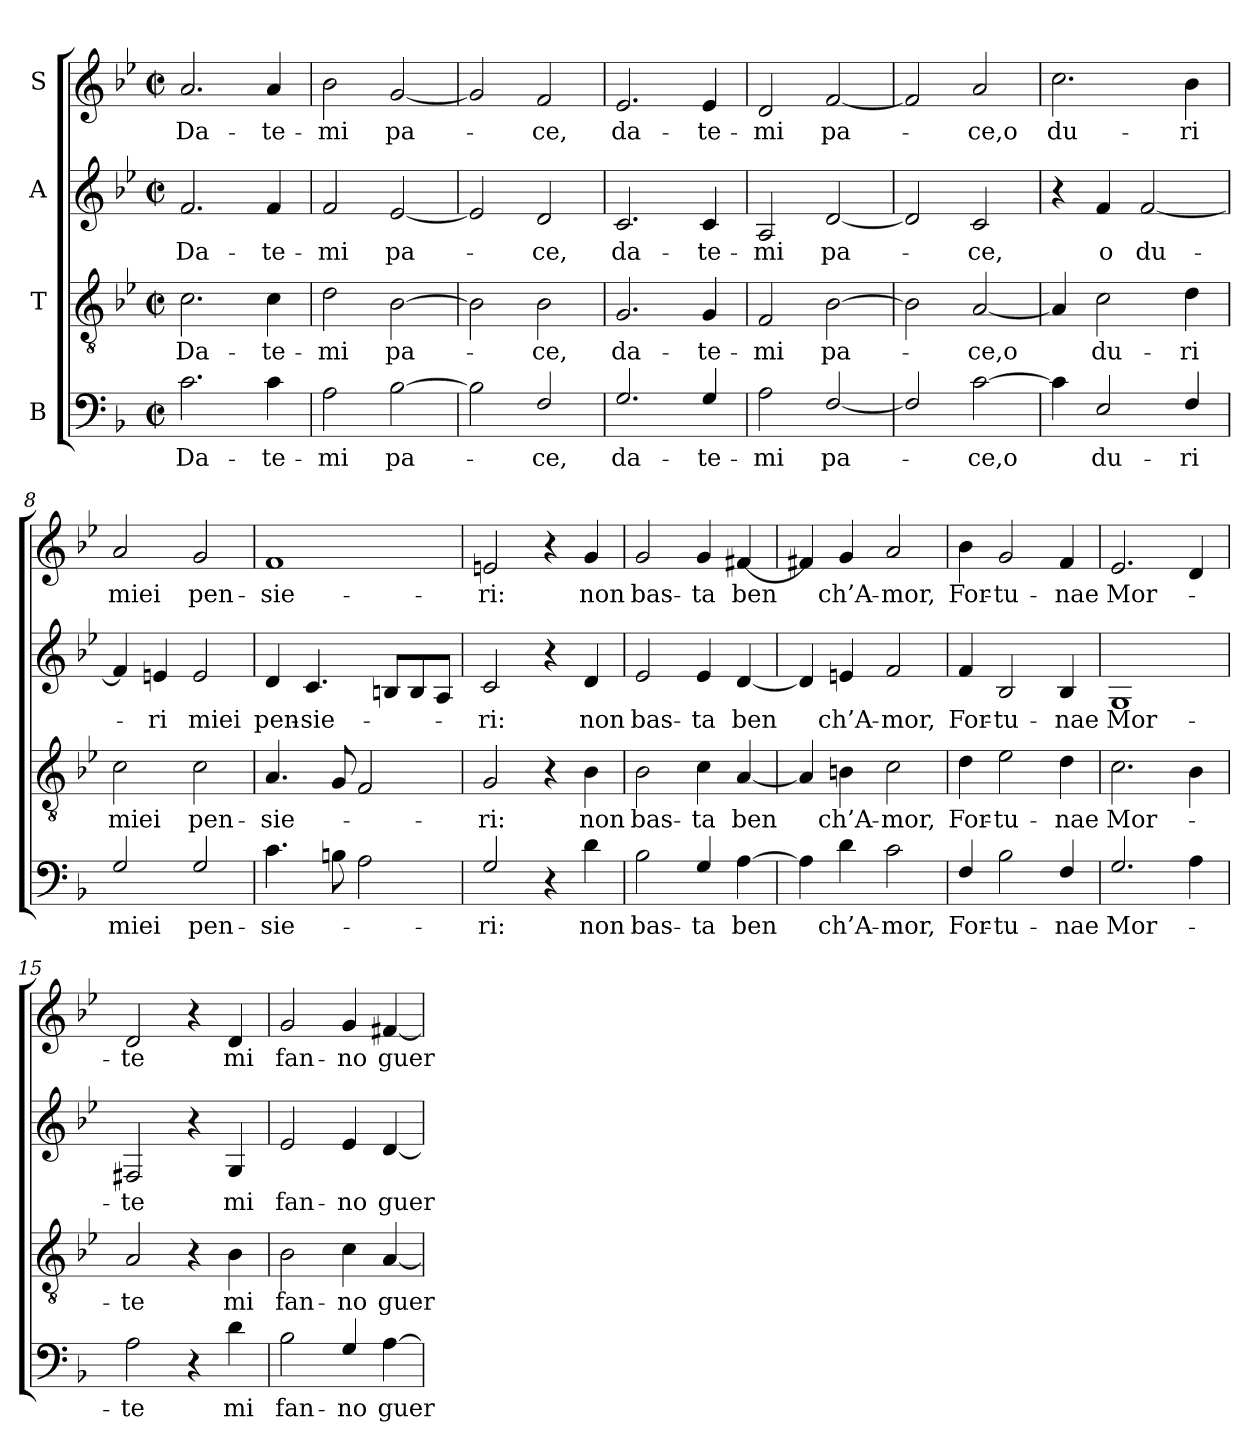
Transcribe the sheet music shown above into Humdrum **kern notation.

**kern	**text	**kern	**text	**kern	**text	**kern	**text
*part4	*part4	*part3	*part3	*part2	*part2	*part1	*part1
*staff4	*staff4	*staff3	*staff3	*staff2	*staff2	*staff1	*staff1
*I"B	*	*I"T	*	*I"A	*	*I"S	*
*clefF4	*	*clefGv2	*	*clefG2	*	*clefG2	*
*ITrd4c7	*	*	*	*	*	*	*
*k[b-e-]	*	*k[b-e-]	*	*k[b-e-]	*	*k[b-e-]	*
*B-:	*	*B-:	*	*B-:	*	*B-:	*
*M2/2	*	*M2/2	*	*M2/2	*	*M2/2	*
*met(c|)	*	*met(c|)	*	*met(c|)	*	*met(c|)	*
=1	=1	=1	=1	=1	=1	=1	=1
2.F\	Da-	2.c\	Da-	2.f/	Da-	2.a/	Da-
4F\	-te-	4c\	-te-	4f/	-te-	4a/	-te-
=2	=2	=2	=2	=2	=2	=2	=2
2D\	-mi	2d\	-mi	2f/	-mi	2b-\	-mi
[2E-\	pa-	[2B-\	pa-	[2e-/	pa-	[2g/	pa-
=3	=3	=3	=3	=3	=3	=3	=3
2E-\]	.	2B-\]	.	2e-/]	.	2g/]	.
2BB-/	-ce,	2B-\	-ce,	2d/	-ce,	2f/	-ce,
=4	=4	=4	=4	=4	=4	=4	=4
2.C/	da-	2.G/	da-	2.c/	da-	2.e-/	da-
4C/	-te-	4G/	-te-	4c/	-te-	4e-/	-te-
=5	=5	=5	=5	=5	=5	=5	=5
2D\	-mi	2F/	-mi	2A/	-mi	2d/	-mi
[2BB-/	pa-	[2B-\	pa-	[2d/	pa-	[2f/	pa-
=6	=6	=6	=6	=6	=6	=6	=6
2BB-/]	.	2B-\]	.	2d/]	.	2f/]	.
[2F\	-ce,o	[2A/	-ce,o	2c/	-ce,	2a/	-ce,o
!!LO:LB:g=z
=7	=7	=7	=7	=7	=7	=7	=7
4F\]	.	4A/]	.	4r	.	2.cc\	du-
2AA/	du-	2c\	du-	4f/	o	.	.
.	.	.	.	[2f/	du-	.	.
4BB-/	-ri	4d\	-ri	.	.	4b-\	-ri
=8	=8	=8	=8	=8	=8	=8	=8
2C/	miei	2c\	miei	4f/]	.	2a/	miei
.	.	.	.	4en/	-ri	.	.
2C/	pen-	2c\	pen-	2e/	miei	2g/	pen-
=9	=9	=9	=9	=9	=9	=9	=9
4.F\	-sie-	4.A/	-sie-	4d/	pen-	1f	-sie-
.	.	.	.	4.c/	-sie-	.	.
8En\	.	8G/	.	.	.	.	.
2D\	.	2F/	.	.	.	.	.
.	.	.	.	8Bn/L	.	.	.
.	.	.	.	8B/	.	.	.
.	.	.	.	8A/J	.	.	.
=10	=10	=10	=10	=10	=10	=10	=10
2C/	-ri:	2G/	-ri:	2c/	-ri:	2en/	-ri:
4r	.	4r	.	4r	.	4r	.
4G\	non	4B-\	non	4d/	non	4g/	non
=11	=11	=11	=11	=11	=11	=11	=11
2E-\	bas-	2B-\	bas-	2e-/	bas-	2g/	bas-
4C/	-ta	4c\	-ta	4e-/	-ta	4g/	-ta
[4D\	ben	[4A/	ben	[4d/	ben	[4f#X/	ben
!!LO:LB:g=z
=12	=12	=12	=12	=12	=12	=12	=12
4D\]	.	4A/]	.	4d/]	.	4f#X/]	.
4G\	ch’A-	4Bn\	ch’A-	4en/	ch’A-	4g/	ch’A-
2F\	-mor,	2c\	-mor,	2f/	-mor,	2a/	-mor,
=13	=13	=13	=13	=13	=13	=13	=13
4BB-/	For-	4d\	For-	4f/	For-	4b-\	For-
2E-\	-tu-	2e-\	-tu-	2B-/	-tu-	2g/	-tu-
4BB-/	-nae	4d\	-nae	4B-/	-nae	4f/	-nae
=14	=14	=14	=14	=14	=14	=14	=14
2.C/	Mor-	2.c\	Mor-	1G	Mor-	2.e-/	Mor-
4D\	.	4B-\	.	.	.	4d/	.
=15	=15	=15	=15	=15	=15	=15	=15
2D\	-te	2A/	-te	2F#X/	-te	2d/	-te
4r	.	4r	.	4r	.	4r	.
4G\	mi	4B-\	mi	4G/	mi	4d/	mi
=16	=16	=16	=16	=16	=16	=16	=16
2E-\	fan-	2B-\	fan-	2e-/	fan-	2g/	fan-
4C/	-no	4c\	-no	4e-/	-no	4g/	-no
[4D\	guer-	[4A/	guer-	[4d/	guer-	[4f#X/	guer-
=	=	=	=	=	=	=	=
*-	*-	*-	*-	*-	*-	*-	*-
